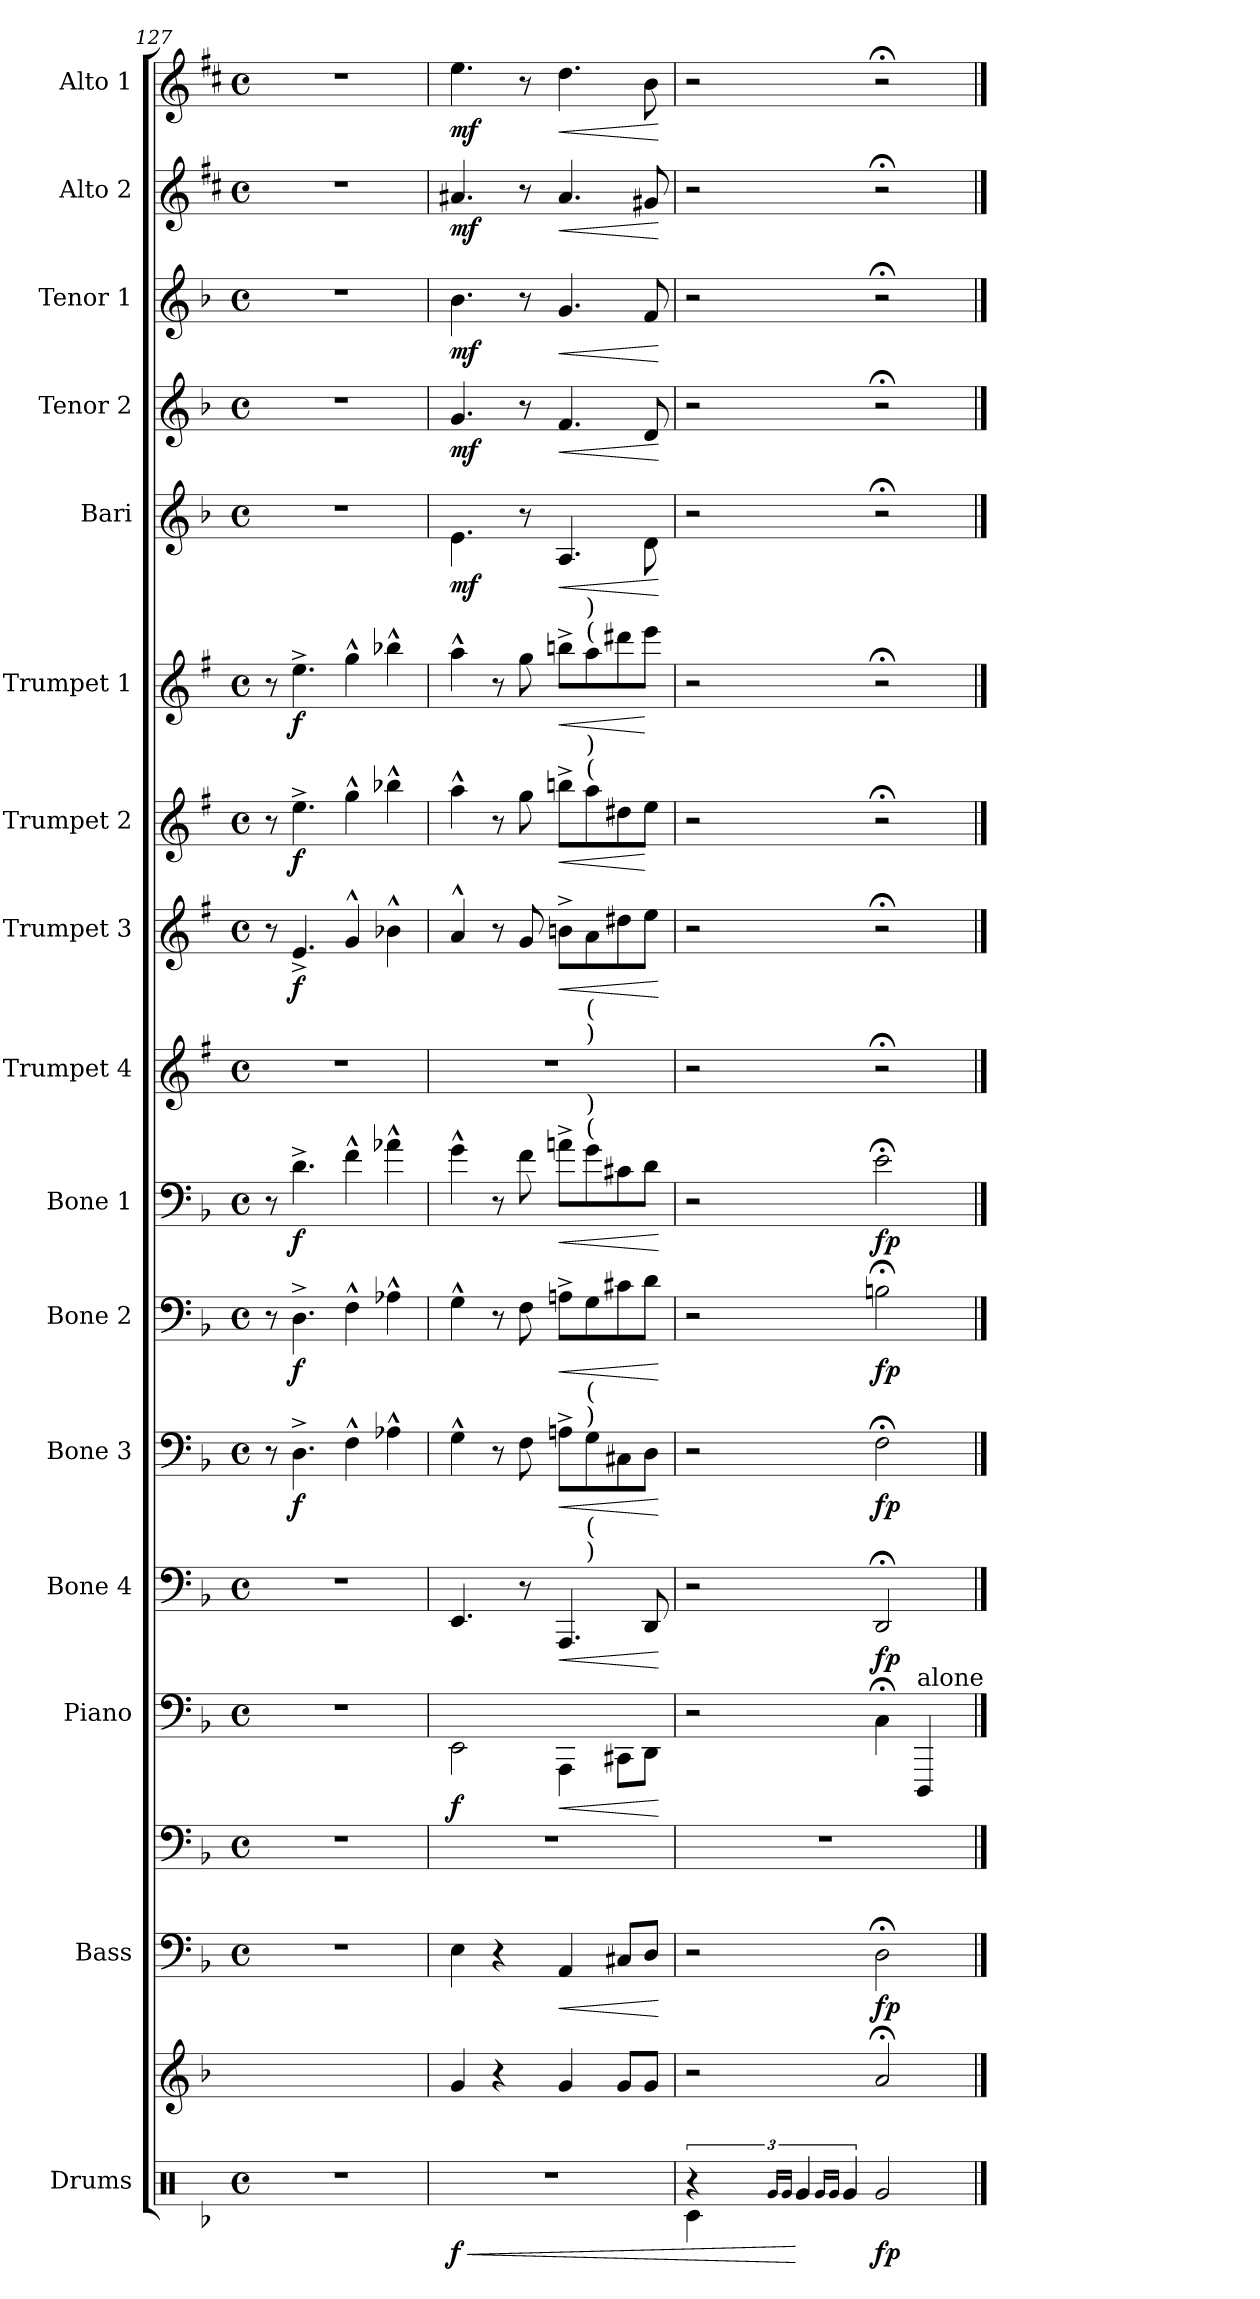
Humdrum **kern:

**kern	**dynam	**kern	**kern	**dynam	**kern	**kern	**dynam	**kern	**dynam	**kern	**dynam	**kern	**dynam	**kern	**dynam	**kern	**kern	**dynam	**kern	**dynam	**kern	**dynam	**kern	**dynam	**kern	**dynam	**kern	**dynam	**kern	**dynam	**kern	**dynam
*part18	*part18	*part17	*part16	*part16	*part15	*part14	*part14	*part13	*part13	*part12	*part12	*part11	*part11	*part10	*part10	*part9	*part8	*part8	*part7	*part7	*part6	*part6	*part5	*part5	*part4	*part4	*part3	*part3	*part2	*part2	*part1	*part1
*staff18	*staff18	*staff17	*staff16	*staff16	*staff15	*staff14	*staff14	*staff13	*staff13	*staff12	*staff12	*staff11	*staff11	*staff10	*staff10	*staff9	*staff8	*staff8	*staff7	*staff7	*staff6	*staff6	*staff5	*staff5	*staff4	*staff4	*staff3	*staff3	*staff2	*staff2	*staff1	*staff1
*I"Drums	*	*	*I"Bass	*	*	*I"Piano	*	*I"Bone 4	*	*I"Bone 3	*	*I"Bone 2	*	*I"Bone 1	*	*I"Trumpet 4	*I"Trumpet 3	*	*I"Trumpet 2	*	*I"Trumpet 1	*	*I"Bari	*	*I"Tenor 2	*	*I"Tenor 1	*	*I"Alto 2	*	*I"Alto 1	*
*	*	*	*	*	*	*	*	*	*	*	*	*	*	*	*	*I'Tpt	*I'Tpt	*	*I'Tpt	*	*I'Tpt	*	*	*	*	*	*	*	*	*	*	*
*clefX	*	*clefG2	*clefF4	*	*clefF4	*clefF4	*	*clefF4	*	*clefF4	*	*clefF4	*	*clefF4	*	*clefG2	*clefG2	*	*clefG2	*	*clefG2	*	*clefG2	*	*clefG2	*	*clefG2	*	*clefG2	*	*clefG2	*
*	*	*	*ITrd7c12	*	*	*	*	*	*	*	*	*	*	*	*	*ITrd1c2	*ITrd1c2	*	*ITrd1c2	*	*ITrd1c2	*	*ITrd12c21	*	*ITrd8c14	*	*ITrd8c14	*	*ITrd5c9	*	*ITrd5c9	*
*k[b-]	*	*k[b-]	*k[b-]	*	*k[b-]	*k[b-]	*	*k[b-]	*	*k[b-]	*	*k[b-]	*	*k[b-]	*	*k[b-]	*k[b-]	*	*k[b-]	*	*k[b-]	*	*k[b-]	*	*k[b-]	*	*k[b-]	*	*k[b-]	*	*k[b-]	*
*F:	*	*F:	*F:	*	*F:	*F:	*	*F:	*	*F:	*	*F:	*	*F:	*	*F:	*F:	*	*F:	*	*F:	*	*F:	*	*F:	*	*F:	*	*F:	*	*F:	*
*M4/4	*	*	*M4/4	*	*M4/4	*M4/4	*	*M4/4	*	*M4/4	*	*M4/4	*	*M4/4	*	*M4/4	*M4/4	*	*M4/4	*	*M4/4	*	*M4/4	*	*M4/4	*	*M4/4	*	*M4/4	*	*M4/4	*
*met(c)	*	*	*met(c)	*	*met(c)	*met(c)	*	*met(c)	*	*met(c)	*	*met(c)	*	*met(c)	*	*met(c)	*met(c)	*	*met(c)	*	*met(c)	*	*met(c)	*	*met(c)	*	*met(c)	*	*met(c)	*	*met(c)	*
=127	=127	=127	=127	=127	=127	=127	=127	=127	=127	=127	=127	=127	=127	=127	=127	=127	=127	=127	=127	=127	=127	=127	=127	=127	=127	=127	=127	=127	=127	=127	=127	=127
1r	.	1ryy	1r	.	1r	1r	.	1r	.	8r	.	8r	.	8r	.	1r	8r	.	8r	.	8r	.	1r	.	1r	.	1r	.	1r	.	1r	.
!	!	!	!	!	!	!	!	!	!	!	!LO:DY:b	!	!LO:DY:b	!	!LO:DY:b	!	!	!LO:DY:b	!	!LO:DY:b	!	!LO:DY:b	!	!	!	!	!	!	!	!	!	!
.	.	.	.	.	.	.	.	.	.	4.D^>\	f	4.D^>\	f	4.d^>\	f	.	4.d^</	f	4.dd^>\	f	4.dd^>\	f	.	.	.	.	.	.	.	.	.	.
.	.	.	.	.	.	.	.	.	.	4F^^>\	.	4F^^>\	.	4f^^>\	.	.	4f^^>/	.	4ff^^>\	.	4ff^^>\	.	.	.	.	.	.	.	.	.	.	.
.	.	.	.	.	.	.	.	.	.	4A-X^^>\	.	4A-X^^>\	.	4a-X^^>\	.	.	4a-X^^>\	.	4aa-X^^>\	.	4aa-X^^>\	.	.	.	.	.	.	.	.	.	.	.
=128	=128	=128	=128	=128	=128	=128	=128	=128	=128	=128	=128	=128	=128	=128	=128	=128	=128	=128	=128	=128	=128	=128	=128	=128	=128	=128	=128	=128	=128	=128	=128	=128
!	!LO:HP:b	!	!	!	!	!	!	!	!	!	!	!	!	!	!	!	!	!	!	!	!	!	!	!	!	!	!	!	!	!	!	!
!	!LO:DY:n=1:b	!	!	!	!	!	!LO:DY:b	!	!	!	!	!	!	!	!	!	!	!	!	!	!	!	!	!LO:DY:b	!	!LO:DY:b	!	!LO:DY:b	!	!LO:DY:b	!	!LO:DY:b
1r	< f	4g/	4EE\	.	1r	2EE\	f	(<4.EE/	.	4G^^>\	.	4G^^>\	.	4g^^>\	.	1r	4g^^>/	.	4gg^^>\	.	4gg^^>\	.	(<4.E\	mf	(<4.G/	mf	(<4.B-\	mf	(<4.c#X/	mf	(<4.g\	mf
.	.	4r	4r	.	.	.	.	.	.	8r	.	8r	.	8r	.	.	8r	.	8r	.	8r	.	.	.	.	.	.	.	.	.	.	.
.	.	.	.	.	.	.	.	8r	.	8F\	.	8F\	.	8f\	.	.	8f/	.	8ff\	.	8ff\	.	8r	.	8r	.	8r	.	8r	.	8r	.
!	!	!	!	!LO:HP:b	!	!	!LO:HP:b	!	!LO:HP:b	!	!LO:HP:b	!	!LO:HP:b	!	!LO:HP:b	!	!	!LO:HP:b	!	!LO:HP:b	!	!LO:HP:b	!	!LO:HP:b	!	!LO:HP:b	!	!LO:HP:b	!	!LO:HP:b	!	!LO:HP:b
.	.	4g/	4AAA/	<	.	4AAA\	<	4.AAA/	<	8Ani^>\L	<	8Ani^>\L	<	8ani^>\L	<	.	8an^>\L	<	8aan^>\L	<	8aan^>\L	<	4.AA/	<	4.F/	<	4.G/	<	4.c#/	<	4.f\	<
!	!	!	!	!	!	!	!	!	!	!	!	!	!	!	!	!	!	!	!	!	!LO:TX:a:t=(	!	!	!	!	!	!	!	!	!	!	!
!	!	!	!	!	!	!	!	!	!	!	!	!	!	!	!	!	!	!	!	!	!LO:TX:a:t=)	!	!	!	!	!	!	!	!	!	!	!
!	!	!	!	!	!	!	!	!	!	!	!	!	!	!	!	!	!	!	!LO:TX:a:t=(	!	!	!	!	!	!	!	!	!	!	!	!	!
!	!	!	!	!	!	!	!	!	!	!	!	!	!	!	!	!	!	!	!LO:TX:a:t=)	!	!	!	!	!	!	!	!	!	!	!	!	!
!	!	!	!	!	!	!	!	!	!	!	!	!	!	!	!	!	!LO:TX:b:t=(	!	!	!	!	!	!	!	!	!	!	!	!	!	!	!
!	!	!	!	!	!	!	!	!	!	!	!	!	!	!	!	!	!LO:TX:b:t=)	!	!	!	!	!	!	!	!	!	!	!	!	!	!	!
!	!	!	!	!	!	!	!	!	!	!	!	!	!	!LO:TX:a:t=(	!	!	!	!	!	!	!	!	!	!	!	!	!	!	!	!	!	!
!	!	!	!	!	!	!	!	!	!	!	!	!	!	!LO:TX:a:t=)	!	!	!	!	!	!	!	!	!	!	!	!	!	!	!	!	!	!
!	!	!	!	!	!	!	!	!	!	!	!	!LO:TX:b:t=(	!	!	!	!	!	!	!	!	!	!	!	!	!	!	!	!	!	!	!	!
!	!	!	!	!	!	!	!	!	!	!	!	!LO:TX:b:t=)	!	!	!	!	!	!	!	!	!	!	!	!	!	!	!	!	!	!	!	!
!	!	!	!	!	!	!	!	!	!	!LO:TX:b:t=(	!	!	!	!	!	!	!	!	!	!	!	!	!	!	!	!	!	!	!	!	!	!
!	!	!	!	!	!	!	!	!	!	!LO:TX:b:t=)	!	!	!	!	!	!	!	!	!	!	!	!	!	!	!	!	!	!	!	!	!	!
.	.	.	.	.	.	.	.	.	.	8G\	.	8G\	.	8g\	.	.	8g\	.	8gg\	.	8gg\	.	.	.	.	.	.	.	.	.	.	.
.	.	8g/L	8CC#X/L	.	.	8CC#X\L	.	.	.	8C#X\	.	8c#X\	.	8c#X\	.	.	8cc#X\	.	8cc#X\	.	8ccc#X\	.	.	.	.	.	.	.	.	.	.	.
.	.	8g/J	8DD/J	.	.	8DD\J	.	8DD/	.	8D\J	.	8d\J	.	8d\J	.	.	8dd\J	.	8dd\J	[	8ddd\J	[	8D\	.	8D/	.	8F/	.	8Bn/	.	8d\	.
.	.	.	.	[	.	.	[	.	[	.	[	.	[	.	[	.	.	[	.	.	.	.	.	[	.	[	.	[	.	[	.	[
=129	=129	=129	=129	=129	=129	=129	=129	=129	=129	=129	=129	=129	=129	=129	=129	=129	=129	=129	=129	=129	=129	=129	=129	=129	=129	=129	=129	=129	=129	=129	=129	=129
*^	*	*	*	*	*	*	*	*	*	*	*	*	*	*	*	*	*	*	*	*	*	*	*	*	*	*	*	*	*	*	*	*
6ra	4Rc\	.	2r	2r	.	1r	2r	.	2r	.	2r	.	2r	.	2r	.	2r	2r	.	2r	.	2r	.	2r	.	2r	.	2r	.	2r	.	2r	.
16qRg/LL	.	.	.	.	.	.	.	.	.	.	.	.	.	.	.	.	.	.	.	.	.	.	.	.	.	.	.	.	.	.	.	.	.
16qRg/JJ	.	.	.	.	.	.	.	.	.	.	.	.	.	.	.	.	.	.	.	.	.	.	.	.	.	.	.	.	.	.	.	.	.
6Rg/	.	[	.	.	.	.	.	.	.	.	.	.	.	.	.	.	.	.	.	.	.	.	.	.	.	.	.	.	.	.	.	.	.
.	2.ryy	.	.	.	.	.	.	.	.	.	.	.	.	.	.	.	.	.	.	.	.	.	.	.	.	.	.	.	.	.	.	.	.
16qRg/LL	.	.	.	.	.	.	.	.	.	.	.	.	.	.	.	.	.	.	.	.	.	.	.	.	.	.	.	.	.	.	.	.	.
16qRg/JJ	.	.	.	.	.	.	.	.	.	.	.	.	.	.	.	.	.	.	.	.	.	.	.	.	.	.	.	.	.	.	.	.	.
6RgZ/	.	.	.	.	.	.	.	.	.	.	.	.	.	.	.	.	.	.	.	.	.	.	.	.	.	.	.	.	.	.	.	.	.
!	!	!LO:DY:b	!	!	!LO:DY:b	!	!	!	!	!LO:DY:b	!	!LO:DY:b	!	!LO:DY:b	!	!LO:DY:b	!	!	!	!	!	!	!	!	!	!	!	!	!	!	!	!	!
2Rg/	.	fp	2a;</	2DD;<\	fp	.	4C;<\	.	2DD;</	fp	2F;<\	fp	2Bn;<\	fp	2e;<\	fp	2r;<	2r;<	.	2r;<	.	2r;<	.	2r;<	.	2r;<	.	2r;<	.	2r;<	.	2r;<	.
!	!	!	!	!	!	!	!LO:TX:a:t=alone	!	!	!	!	!	!	!	!	!	!	!	!	!	!	!	!	!	!	!	!	!	!	!	!	!	!
.	.	.	.	.	.	.	4DDD/	.	.	.	.	.	.	.	.	.	.	.	.	.	.	.	.	.	.	.	.	.	.	.	.	.	.
*v	*v	*	*	*	*	*	*	*	*	*	*	*	*	*	*	*	*	*	*	*	*	*	*	*	*	*	*	*	*	*	*	*	*
==	==	==	==	==	==	==	==	==	==	==	==	==	==	==	==	==	==	==	==	==	==	==	==	==	==	==	==	==	==	==	==	==
*-	*-	*-	*-	*-	*-	*-	*-	*-	*-	*-	*-	*-	*-	*-	*-	*-	*-	*-	*-	*-	*-	*-	*-	*-	*-	*-	*-	*-	*-	*-	*-	*-
